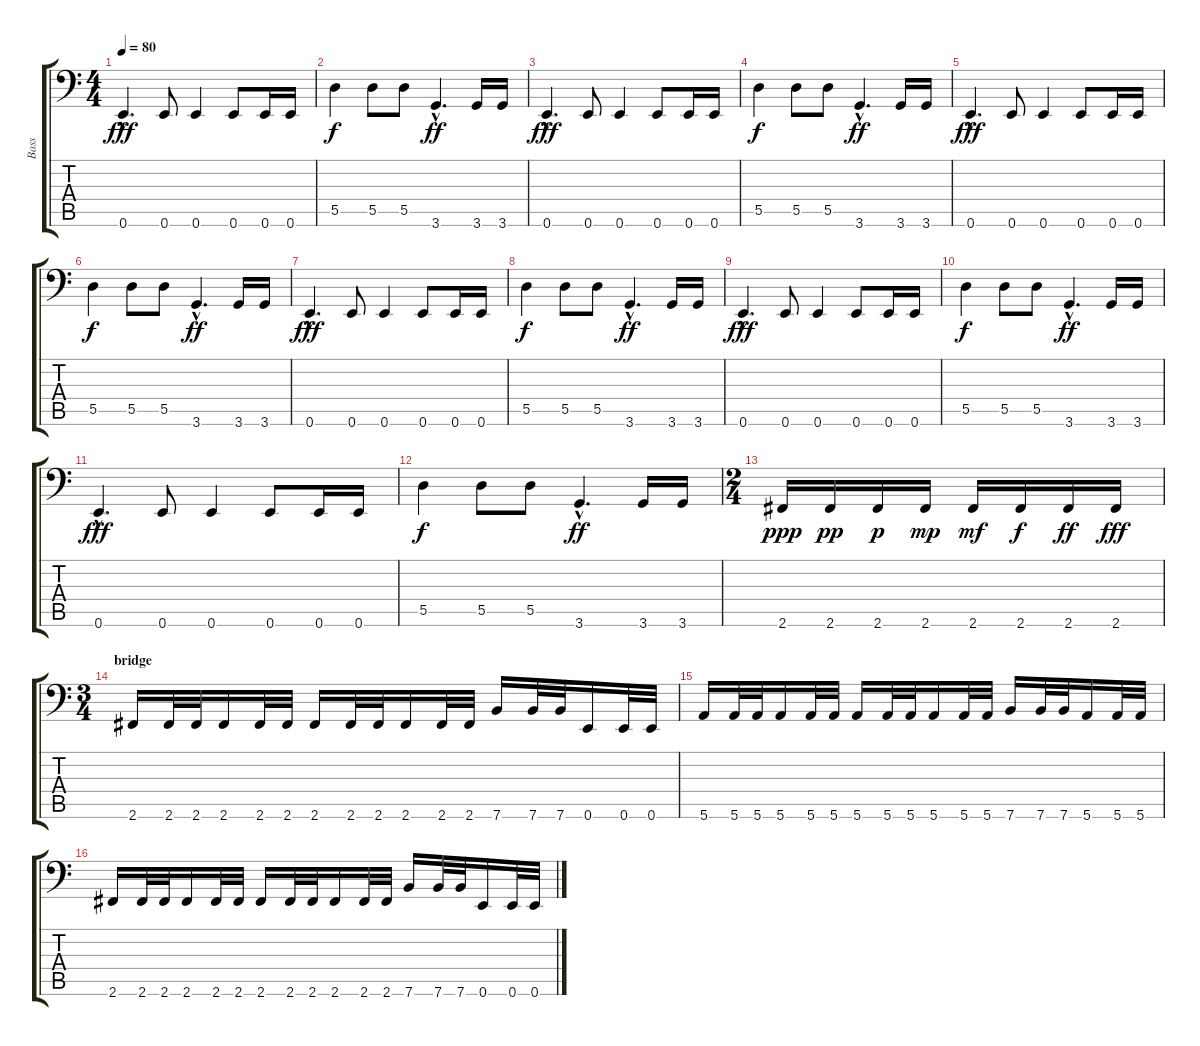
\track ("Bass" "Bass") {instrument electricbassfinger}
\staff {score tabs}
\tuning (E3 B2 G2 D2 A1 E1) {hide}
\ts (4 4)
\tempo 80
\clef f4
\ks c
0.6{hac}.4{d dy fff instrument electricbassfinger} 0.6.8 0.6.4 0.6.8 0.6.16 0.6.16 |
5.5.4{dy f} 5.5.8 5.5.8 3.6{hac}.4{d dy ff} 3.6.16 3.6.16 |
0.6{hac}.4{d dy fff} 0.6.8 0.6.4 0.6.8 0.6.16 0.6.16 |
5.5.4{dy f} 5.5.8 5.5.8 3.6{hac}.4{d dy ff} 3.6.16 3.6.16 |
0.6{hac}.4{d dy fff instrument electricbassfinger} 0.6.8 0.6.4 0.6.8 0.6.16 0.6.16 |
5.5.4{dy f} 5.5.8 5.5.8 3.6{hac}.4{d dy ff} 3.6.16 3.6.16 |
0.6{hac}.4{d dy fff} 0.6.8 0.6.4 0.6.8 0.6.16 0.6.16 |
5.5.4{dy f} 5.5.8 5.5.8 3.6{hac}.4{d dy ff} 3.6.16 3.6.16 |
0.6{hac}.4{d dy fff instrument electricbassfinger} 0.6.8 0.6.4 0.6.8 0.6.16 0.6.16 |
5.5.4{dy f} 5.5.8 5.5.8 3.6{hac}.4{d dy ff} 3.6.16 3.6.16 |
0.6{hac}.4{d dy fff} 0.6.8 0.6.4 0.6.8 0.6.16 0.6.16 |
5.5.4{dy f} 5.5.8 5.5.8 3.6{hac}.4{d dy ff} 3.6.16 3.6.16 |
\ts (2 4)
2.6.16{dy ppp} 2.6.16{dy pp} 2.6.16{dy p} 2.6.16{dy mp} 2.6.16{dy mf} 2.6.16{dy f} 2.6.16{dy ff} 2.6.16{dy fff} |
\ts (3 4)
\section ("" "bridge")
2.6.16 2.6.32 2.6.32 2.6.16 2.6.32 2.6.32 2.6.16 2.6.32 2.6.32 2.6.16 2.6.32 2.6.32 7.6.16 7.6.32 7.6.32 0.6.16 0.6.32 0.6.32 |
5.6.16 5.6.32 5.6.32 5.6.16 5.6.32 5.6.32 5.6.16 5.6.32 5.6.32 5.6.16 5.6.32 5.6.32 7.6.16 7.6.32 7.6.32 5.6.16 5.6.32 5.6.32 |
2.6.16 2.6.32 2.6.32 2.6.16 2.6.32 2.6.32 2.6.16 2.6.32 2.6.32 2.6.16 2.6.32 2.6.32 7.6.16 7.6.32 7.6.32 0.6.16 0.6.32 0.6.32
